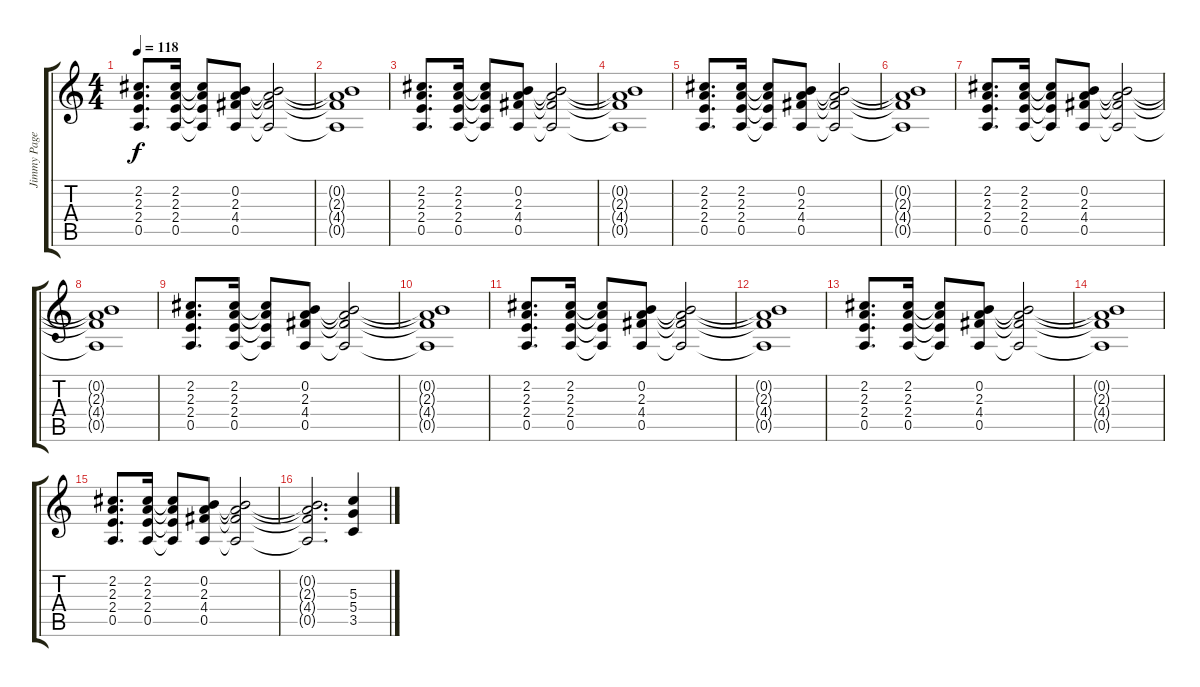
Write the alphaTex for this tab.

\track ("Jimmy Page (Guitarra)" "Jimmy Page") {instrument overdrivenguitar}
\staff {score tabs}
\tuning (E4 B3 G3 D3 A2 E2) {hide}
\ts (4 4)
\tempo 118
\clef g2
\ks c
(2.2 2.3 2.4 0.5).8{d dy f} (2.2 2.3 2.4 0.5).16 (2.2{t} 2.3{t} 2.4{t} 0.5{t}).8 (0.2 2.3 4.4 0.5).8 (0.2{t} 2.3{t} 4.4{t} 0.5{t}).2 |
(0.2{t} 2.3{t} 4.4{t} 0.5{t}).1 |
(2.2 2.3 2.4 0.5).8{d} (2.2 2.3 2.4 0.5).16 (2.2{t} 2.3{t} 2.4{t} 0.5{t}).8 (0.2 2.3 4.4 0.5).8 (0.2{t} 2.3{t} 4.4{t} 0.5{t}).2 |
(0.2{t} 2.3{t} 4.4{t} 0.5{t}).1 |
(2.2 2.3 2.4 0.5).8{d} (2.2 2.3 2.4 0.5).16 (2.2{t} 2.3{t} 2.4{t} 0.5{t}).8 (0.2 2.3 4.4 0.5).8 (0.2{t} 2.3{t} 4.4{t} 0.5{t}).2 |
(0.2{t} 2.3{t} 4.4{t} 0.5{t}).1 |
(2.2 2.3 2.4 0.5).8{d} (2.2 2.3 2.4 0.5).16 (2.2{t} 2.3{t} 2.4{t} 0.5{t}).8 (0.2 2.3 4.4 0.5).8 (0.2{t} 2.3{t} 4.4{t} 0.5{t}).2 |
(0.2{t} 2.3{t} 4.4{t} 0.5{t}).1 |
(2.2 2.3 2.4 0.5).8{d} (2.2 2.3 2.4 0.5).16 (2.2{t} 2.3{t} 2.4{t} 0.5{t}).8 (0.2 2.3 4.4 0.5).8 (0.2{t} 2.3{t} 4.4{t} 0.5{t}).2 |
(0.2{t} 2.3{t} 4.4{t} 0.5{t}).1 |
(2.2 2.3 2.4 0.5).8{d} (2.2 2.3 2.4 0.5).16 (2.2{t} 2.3{t} 2.4{t} 0.5{t}).8 (0.2 2.3 4.4 0.5).8 (0.2{t} 2.3{t} 4.4{t} 0.5{t}).2 |
(0.2{t} 2.3{t} 4.4{t} 0.5{t}).1 |
(2.2 2.3 2.4 0.5).8{d} (2.2 2.3 2.4 0.5).16 (2.2{t} 2.3{t} 2.4{t} 0.5{t}).8 (0.2 2.3 4.4 0.5).8 (0.2{t} 2.3{t} 4.4{t} 0.5{t}).2 |
(0.2{t} 2.3{t} 4.4{t} 0.5{t}).1 |
(2.2 2.3 2.4 0.5).8{d} (2.2 2.3 2.4 0.5).16 (2.2{t} 2.3{t} 2.4{t} 0.5{t}).8 (0.2 2.3 4.4 0.5).8 (0.2{t} 2.3{t} 4.4{t} 0.5{t}).2 |
(0.2{t} 2.3{t} 4.4{t} 0.5{t}).2{d} (5.3 5.4 3.5).4
